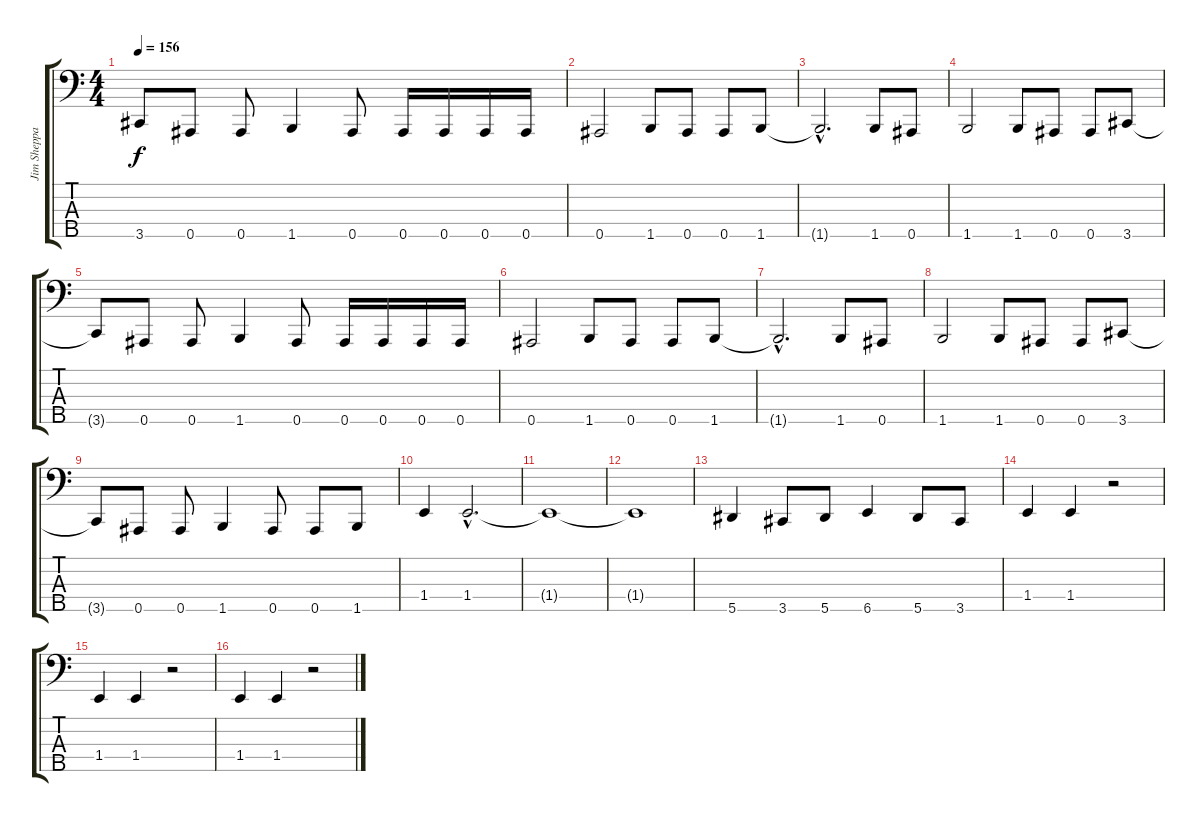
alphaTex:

\track ("Jim Sheppard" "Jim Sheppa") {instrument electricbasspick}
\staff {score tabs}
\tuning (Gb2 Db2 Ab1 Eb1 Bb0) {hide}
\ts (4 4)
\tempo 156
\clef f4
\ks c
3.5{t}.8{dy f} 0.5.8 0.5.8 1.5.4 0.5.8 0.5.16 0.5.16 0.5.16 0.5.16 |
0.5.2 1.5.8 0.5.8 0.5.8 1.5.8 |
1.5{hac t}.2{d} 1.5.8 0.5.8 |
1.5.2 1.5.8 0.5.8 0.5.8 3.5.8 |
3.5{t}.8 0.5.8 0.5.8 1.5.4 0.5.8 0.5.16 0.5.16 0.5.16 0.5.16 |
0.5.2 1.5.8 0.5.8 0.5.8 1.5.8 |
1.5{hac t}.2{d} 1.5.8 0.5.8 |
1.5.2 1.5.8 0.5.8 0.5.8 3.5.8 |
3.5{t}.8 0.5.8 0.5.8 1.5.4 0.5.8 0.5.8 1.5.8 |
\section ("" "")
1.4.4 1.4{hac}.2{d} |
1.4{t}.1 |
1.4{t}.1 |
5.5.4 3.5.8 5.5.8 6.5.4 5.5.8 3.5.8 |
1.4.4 1.4.4 r.2 |
1.4.4 1.4.4 r.2 |
1.4.4 1.4.4 r.2
